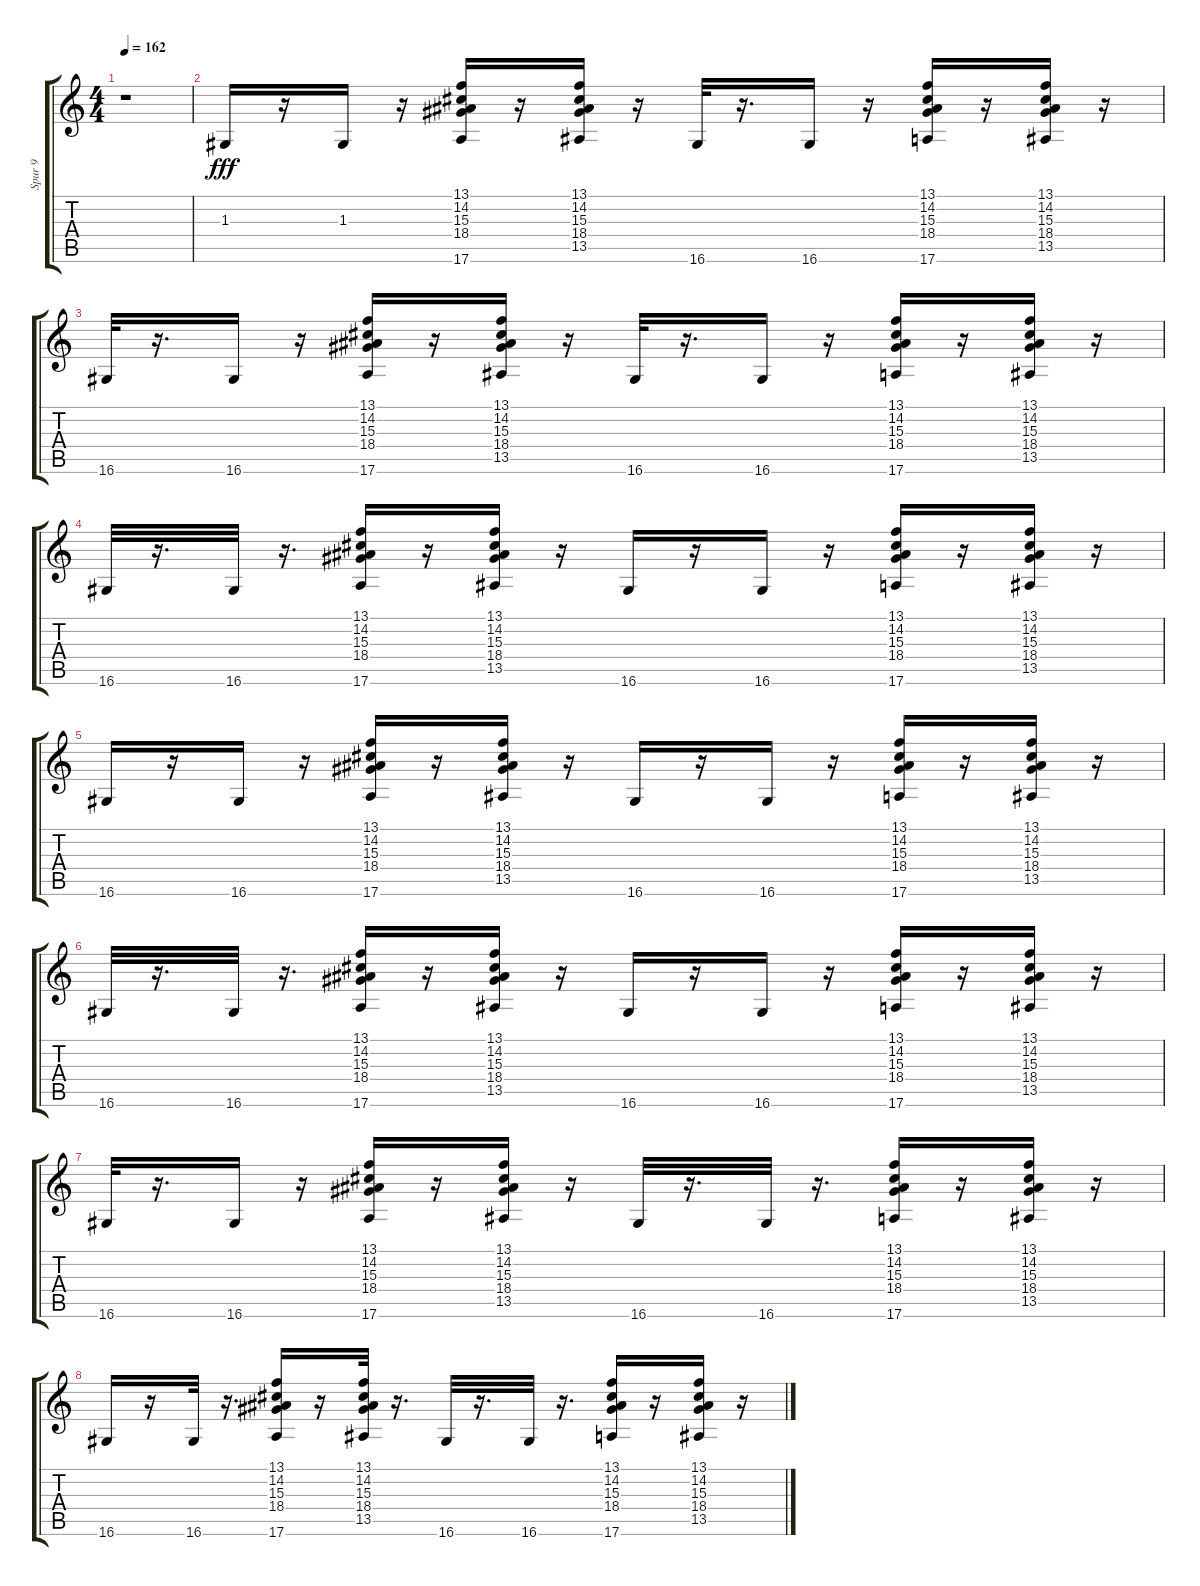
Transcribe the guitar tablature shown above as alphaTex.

\track ("Spur 9" "Spur 9") {instrument vibraphone}
\staff {score tabs}
\tuning (E4 B3 G3 D3 A2 E2) {hide}
\ts (4 4)
\tempo 162
\clef g2
\ks c
r.1{dy fff instrument vibraphone} |
1.3.16{instrument marimba} r.16 1.3.16 r.16 (13.1 14.2 15.3 18.4 17.6).16 r.16 (13.1 14.2 15.3 18.4 13.5).16 r.16 16.6.32 r.16{d} 16.6.16 r.16 (13.1 14.2 15.3 18.4 17.6).16 r.16 (13.1 14.2 15.3 18.4 13.5).16 r.16 |
16.6.32 r.16{d} 16.6.16 r.16 (13.1 14.2 15.3 18.4 17.6).16 r.16 (13.1 14.2 15.3 18.4 13.5).16 r.16 16.6.32 r.16{d} 16.6.16 r.16 (13.1 14.2 15.3 18.4 17.6).16 r.16 (13.1 14.2 15.3 18.4 13.5).16 r.16 |
16.6.32 r.16{d} 16.6.32 r.16{d} (13.1 14.2 15.3 18.4 17.6).16 r.16 (13.1 14.2 15.3 18.4 13.5).16 r.16 16.6.16 r.16 16.6.16 r.16 (13.1 14.2 15.3 18.4 17.6).16 r.16 (13.1 14.2 15.3 18.4 13.5).16 r.16 |
16.6.16 r.16 16.6.16 r.16 (13.1 14.2 15.3 18.4 17.6).16 r.16 (13.1 14.2 15.3 18.4 13.5).16 r.16 16.6.16 r.16 16.6.16 r.16 (13.1 14.2 15.3 18.4 17.6).16 r.16 (13.1 14.2 15.3 18.4 13.5).16 r.16 |
16.6.32 r.16{d} 16.6.32 r.16{d} (13.1 14.2 15.3 18.4 17.6).16 r.16 (13.1 14.2 15.3 18.4 13.5).16 r.16 16.6.16 r.16 16.6.16 r.16 (13.1 14.2 15.3 18.4 17.6).16 r.16 (13.1 14.2 15.3 18.4 13.5).16 r.16 |
16.6.32 r.16{d} 16.6.16 r.16 (13.1 14.2 15.3 18.4 17.6).16 r.16 (13.1 14.2 15.3 18.4 13.5).16 r.16 16.6.32 r.16{d} 16.6.32 r.16{d} (13.1 14.2 15.3 18.4 17.6).16 r.16 (13.1 14.2 15.3 18.4 13.5).16 r.16 |
16.6.16 r.16 16.6.32 r.16{d} (13.1 14.2 15.3 18.4 17.6).16 r.16 (13.1 14.2 15.3 18.4 13.5).32 r.16{d} 16.6.32 r.16{d} 16.6.32 r.16{d} (13.1 14.2 15.3 18.4 17.6).16 r.16 (13.1 14.2 15.3 18.4 13.5).16 r.16
